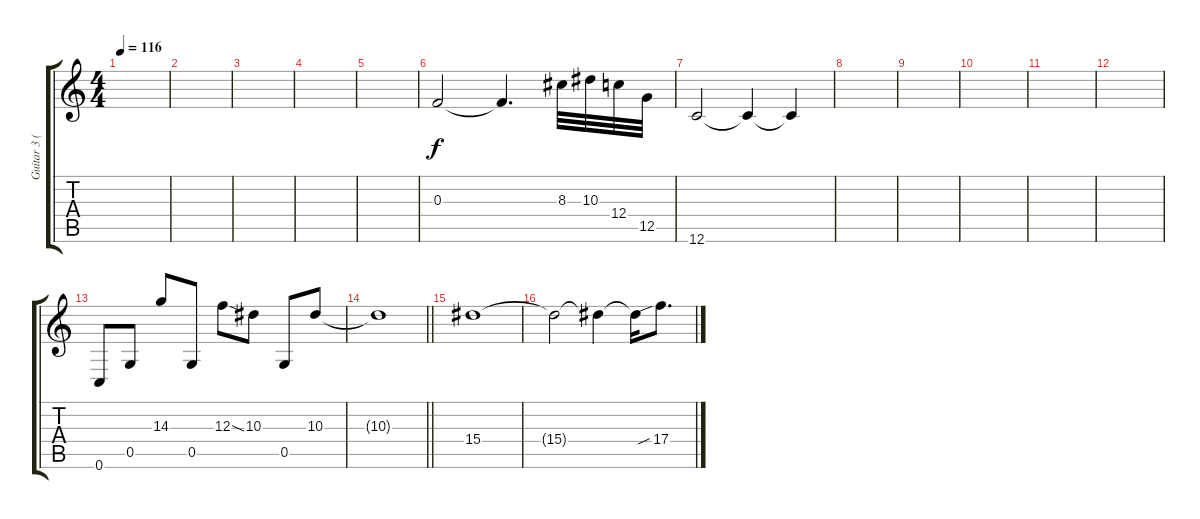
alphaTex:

\track ("Guitar 3 (Clean- Tuck)" "Guitar 3 (") {instrument electricguitarclean}
\staff {score tabs}
\tuning (D4 A3 F3 C3 G2 C2) {hide}
\ts (4 4)
\tempo 116
\clef g2
\ks c
|
|
|
|
|
0.3.2 0.3{t}.4{d} 8.3.32 10.3.32 12.4.32 12.5.32 |
12.6.2 12.6{t}.4 12.6{t}.4 |
|
|
|
|
|
0.6.8 0.5.8 14.3.8 0.5.8 12.3{sod}.8 10.3.8 0.5.8 10.3.8 |
\barLineRight lightlight
10.3{t}.1 |
15.4.1{instrument distortionguitar} |
15.4{t}.2 15.4{t}.4 15.4{t}.16 17.4{sib}.8{d}
